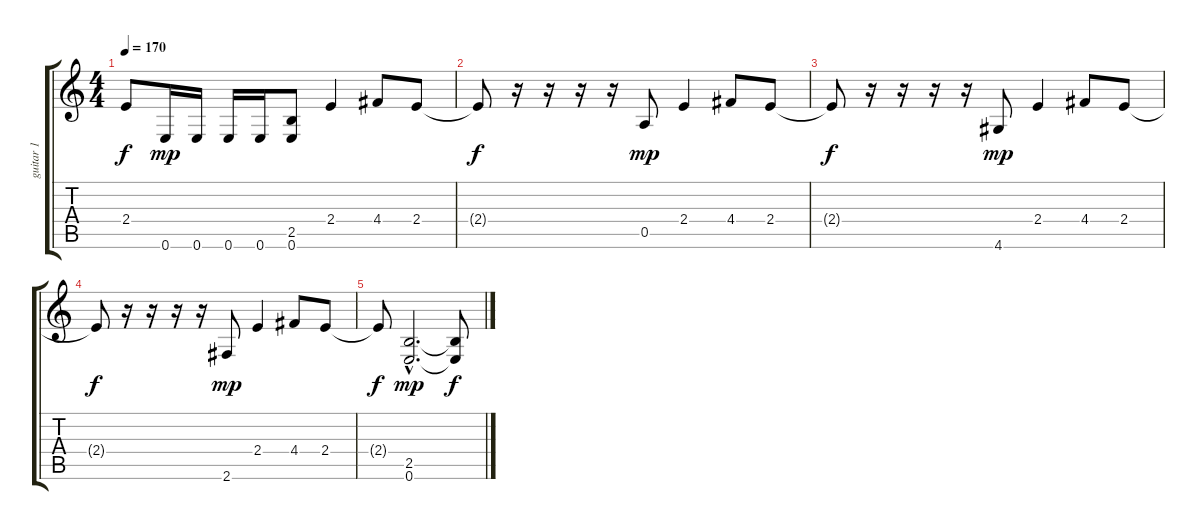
\track ("guitar 1            " "guitar 1  ") {instrument overdrivenguitar}
\staff {score tabs}
\tuning (E4 B3 G3 D3 A2 E2) {hide}
\ts (4 4)
\tempo 170
\clef g2
\ks c
2.4{t}.8{dy f} 0.6.16{dy mp} 0.6.16 0.6.16 0.6.16 (2.5 0.6).8 2.4.4 4.4.8 2.4.8 |
2.4{t}.8{dy f} r.16 r.16 r.16 r.16 0.5.8{dy mp} 2.4.4 4.4.8 2.4.8 |
2.4{t}.8{dy f} r.16 r.16 r.16 r.16 4.6.8{dy mp} 2.4.4 4.4.8 2.4.8 |
2.4{t}.8{dy f} r.16 r.16 r.16 r.16 2.6.8{dy mp} 2.4.4 4.4.8 2.4.8 |
2.4{t}.8{dy f} (2.5{hac} 0.6{hac}).2{d dy mp} (2.5{t} 0.6{t}).8{dy f}
